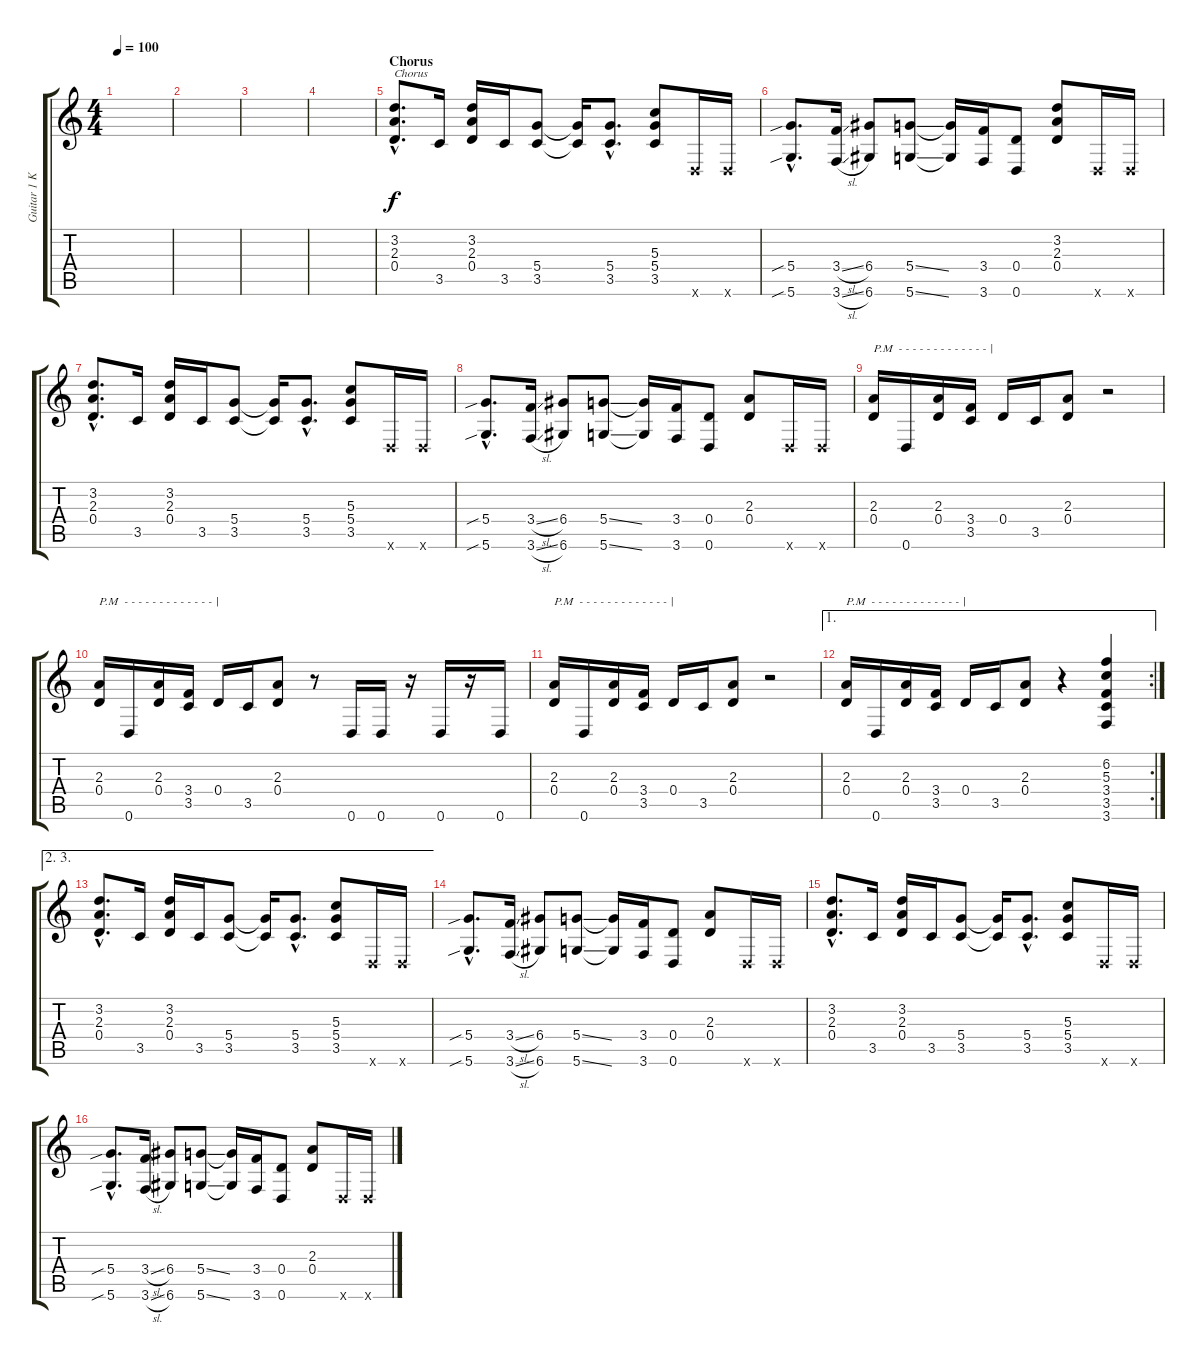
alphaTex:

\track ("Guitar 1 Kroeger" "Guitar 1 K") {instrument overdrivenguitar}
\staff {score tabs}
\tuning (E4 B3 G3 D3 A2 D2) {hide}
\ts (4 4)
\tempo 100
\clef g2
\ks c
|
|
|
|
\section ("" "Chorus")
(3.2{hac} 2.3{hac} 0.4{hac}).8{d txt "Chorus"} 3.5.16 (3.2 2.3 0.4).16 3.5.16 (5.4 3.5).8 (5.4{t} 3.5{t}).16 (5.4{hac} 3.5{hac}).8{d} (5.3 5.4 3.5).8 0.6{x}.16 0.6{x}.16 |
(5.4{sib hac} 5.6{sib hac}).8{d} (3.4{sl} 3.6{sl}).16 (6.4 6.6).8 (5.4{ss} 5.6{ss}).8 (5.4{t} 5.6{t}).16 (3.4 3.6).16 (0.4 0.6).8 (3.2 2.3 0.4).8 0.6{x}.16 0.6{x}.16 |
(3.2{hac} 2.3{hac} 0.4{hac}).8{d} 3.5.16 (3.2 2.3 0.4).16 3.5.16 (5.4 3.5).8 (5.4{t} 3.5{t}).16 (5.4{hac} 3.5{hac}).8{d} (5.3 5.4 3.5).8 0.6{x}.16 0.6{x}.16 |
(5.4{sib hac} 5.6{sib hac}).8{d} (3.4{sl} 3.6{sl}).16 (6.4 6.6).8 (5.4{ss} 5.6{ss}).8 (5.4{t} 5.6{t}).16 (3.4 3.6).16 (0.4 0.6).8 (2.3 0.4).8 0.6{x}.16 0.6{x}.16 |
(2.3 0.4).16{txt "P.M  - - - - - - - - - - - - - |"} 0.6.16 (2.3 0.4).16 (3.4 3.5).16 0.4.16 3.5.16 (2.3 0.4).8 r.2 |
(2.3 0.4).16{txt "P.M  - - - - - - - - - - - - - |"} 0.6.16 (2.3 0.4).16 (3.4 3.5).16 0.4.16 3.5.16 (2.3 0.4).8 r.8 0.6.16 0.6.16 r.16 0.6.16 r.16 0.6.16 |
(2.3 0.4).16{txt "P.M  - - - - - - - - - - - - - |"} 0.6.16 (2.3 0.4).16 (3.4 3.5).16 0.4.16 3.5.16 (2.3 0.4).8 r.2 |
\ae 1
\rc 2
(2.3 0.4).16{txt "P.M  - - - - - - - - - - - - - |"} 0.6.16 (2.3 0.4).16 (3.4 3.5).16 0.4.16 3.5.16 (2.3 0.4).8 r.4 (6.2 5.3 3.4 3.5 3.6).4 |
\ae (2 3)
(3.2{hac} 2.3{hac} 0.4{hac}).8{d} 3.5.16 (3.2 2.3 0.4).16 3.5.16 (5.4 3.5).8 (5.4{t} 3.5{t}).16 (5.4{hac} 3.5{hac}).8{d} (5.3 5.4 3.5).8 0.6{x}.16 0.6{x}.16 |
(5.4{sib hac} 5.6{sib hac}).8{d} (3.4{sl} 3.6{sl}).16 (6.4 6.6).8 (5.4{ss} 5.6{ss}).8 (5.4{t} 5.6{t}).16 (3.4 3.6).16 (0.4 0.6).8 (2.3 0.4).8 0.6{x}.16 0.6{x}.16 |
(3.2{hac} 2.3{hac} 0.4{hac}).8{d} 3.5.16 (3.2 2.3 0.4).16 3.5.16 (5.4 3.5).8 (5.4{t} 3.5{t}).16 (5.4{hac} 3.5{hac}).8{d} (5.3 5.4 3.5).8 0.6{x}.16 0.6{x}.16 |
(5.4{sib hac} 5.6{sib hac}).8{d} (3.4{sl} 3.6{sl}).16 (6.4 6.6).8 (5.4{ss} 5.6{ss}).8 (5.4{t} 5.6{t}).16 (3.4 3.6).16 (0.4 0.6).8 (2.3 0.4).8 0.6{x}.16 0.6{x}.16
